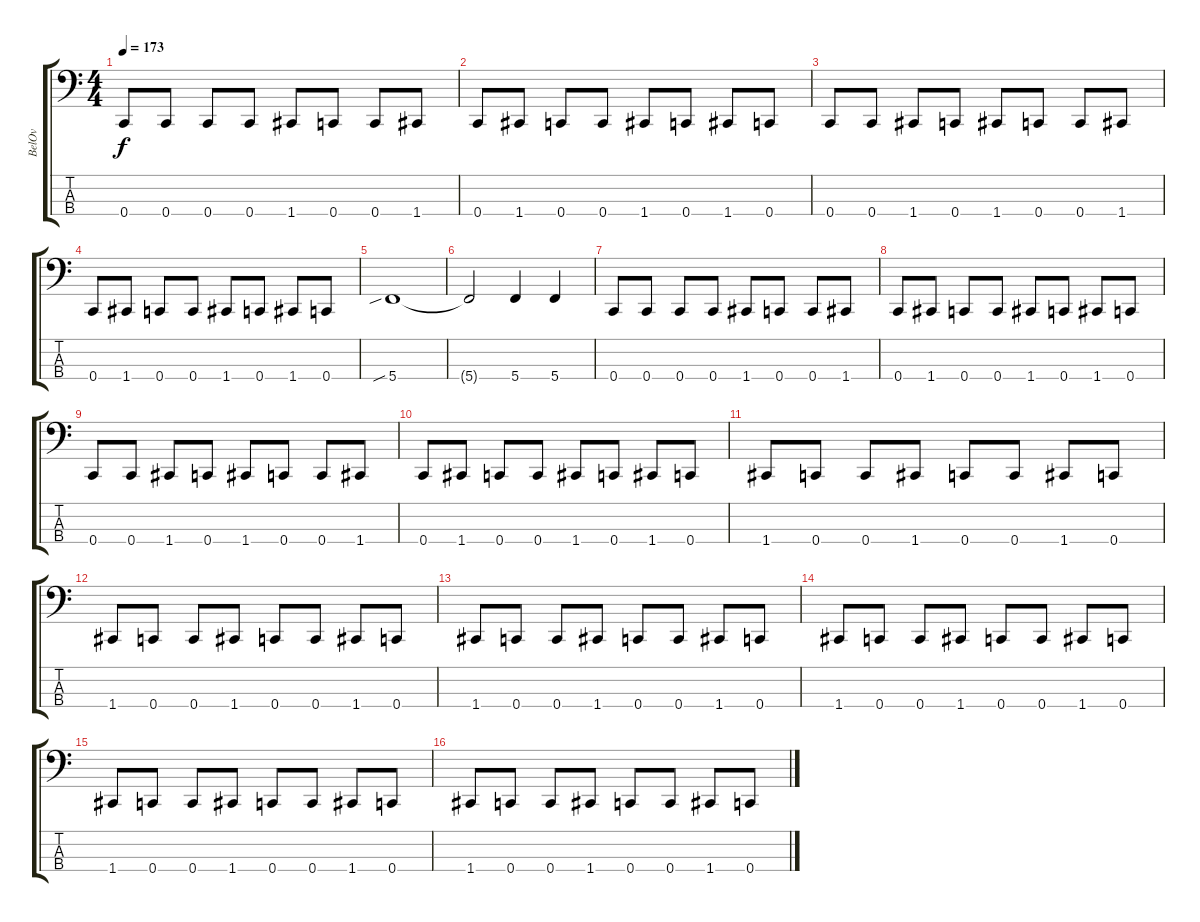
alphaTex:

\track ("BelOv" "BelOv") {instrument electricbasspick}
\staff {score tabs}
\tuning (F2 C2 G1 C1) {hide}
\ts (4 4)
\tempo 173
\clef f4
\ks c
0.4.8{dy f} 0.4.8 0.4.8 0.4.8 1.4.8 0.4.8 0.4.8 1.4.8 |
0.4.8 1.4.8 0.4.8 0.4.8 1.4.8 0.4.8 1.4.8 0.4.8 |
0.4.8 0.4.8 1.4.8 0.4.8 1.4.8 0.4.8 0.4.8 1.4.8 |
0.4.8 1.4.8 0.4.8 0.4.8 1.4.8 0.4.8 1.4.8 0.4.8 |
5.4{sib}.1 |
5.4{t}.2 5.4.4 5.4.4 |
0.4.8 0.4.8 0.4.8 0.4.8 1.4.8 0.4.8 0.4.8 1.4.8 |
0.4.8 1.4.8 0.4.8 0.4.8 1.4.8 0.4.8 1.4.8 0.4.8 |
0.4.8 0.4.8 1.4.8 0.4.8 1.4.8 0.4.8 0.4.8 1.4.8 |
0.4.8 1.4.8 0.4.8 0.4.8 1.4.8 0.4.8 1.4.8 0.4.8 |
1.4.8 0.4.8 0.4.8 1.4.8 0.4.8 0.4.8 1.4.8 0.4.8 |
1.4.8 0.4.8 0.4.8 1.4.8 0.4.8 0.4.8 1.4.8 0.4.8 |
1.4.8 0.4.8 0.4.8 1.4.8 0.4.8 0.4.8 1.4.8 0.4.8 |
1.4.8 0.4.8 0.4.8 1.4.8 0.4.8 0.4.8 1.4.8 0.4.8 |
1.4.8 0.4.8 0.4.8 1.4.8 0.4.8 0.4.8 1.4.8 0.4.8 |
1.4.8 0.4.8 0.4.8 1.4.8 0.4.8 0.4.8 1.4.8 0.4.8
